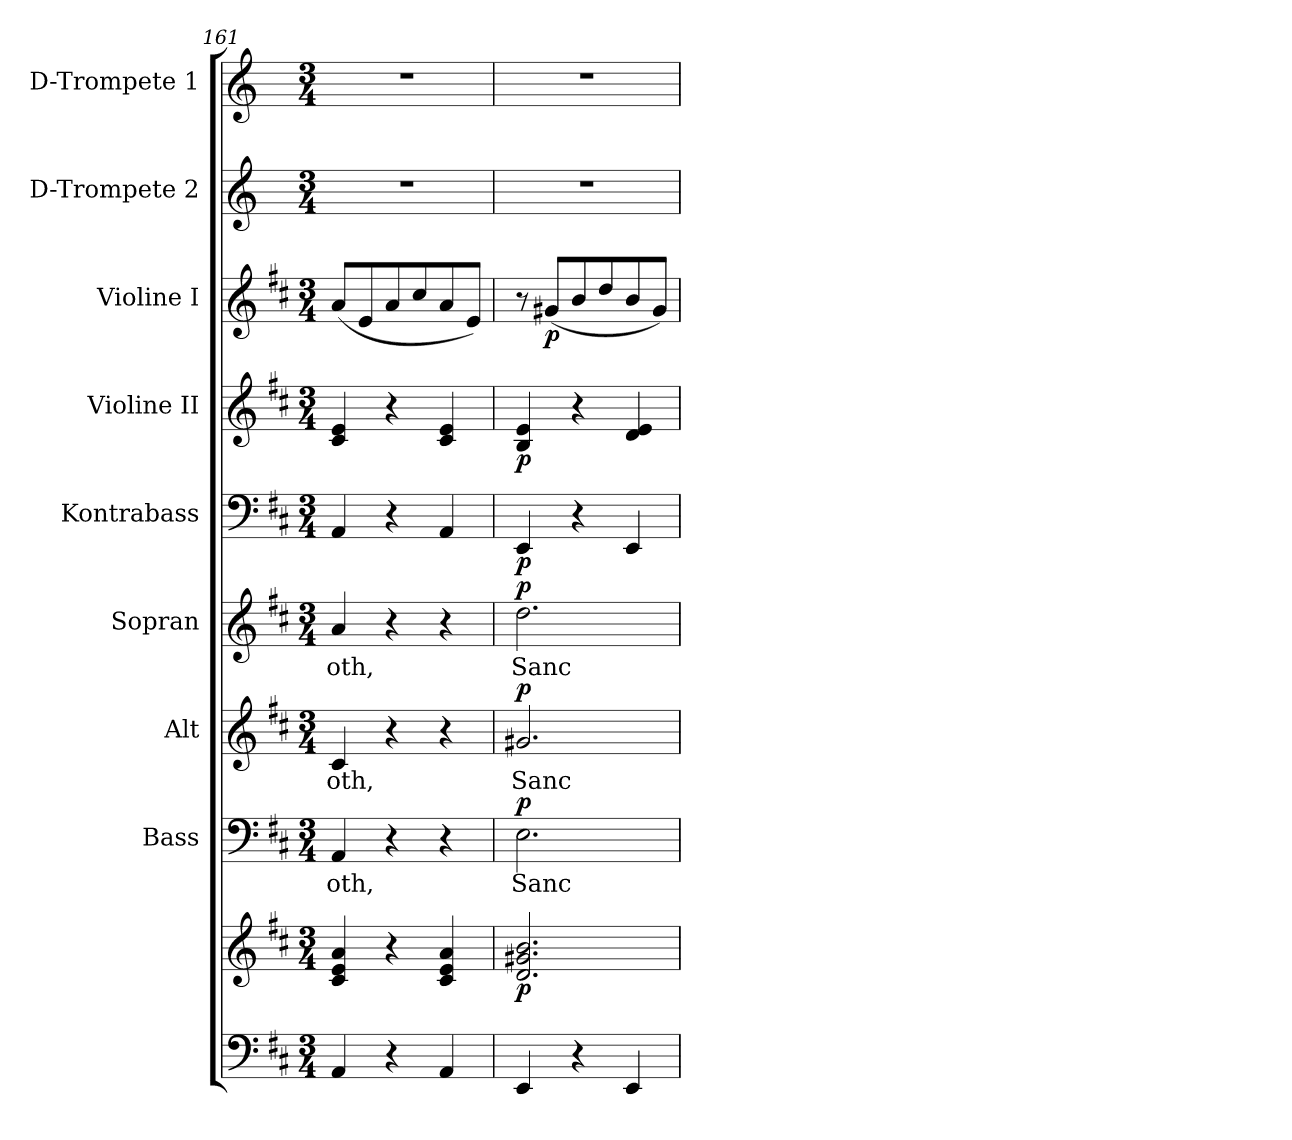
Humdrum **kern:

**kern	**kern	**dynam	**kern	**text	**dynam	**kern	**text	**dynam	**kern	**text	**dynam	**kern	**dynam	**kern	**dynam	**kern	**dynam	**kern	**kern
*part9	*part9	*part9	*part8	*part8	*part8	*part7	*part7	*part7	*part6	*part6	*part6	*part5	*part5	*part4	*part4	*part3	*part3	*part2	*part1
*staff10	*staff9	*staff9/10	*staff8	*staff8	*staff8	*staff7	*staff7	*staff7	*staff6	*staff6	*staff6	*staff5	*staff5	*staff4	*staff4	*staff3	*staff3	*staff2	*staff1
*	*	*	*I"Bass	*	*	*I"Alt	*	*	*I"Sopran	*	*	*I"Kontrabass	*	*I"Violine II	*	*I"Violine I	*	*I"D-Trompete 2	*I"D-Trompete 1
*	*	*	*I'B.	*	*	*I'A.	*	*	*I'S.	*	*	*I'Kb.	*	*I'Vl. II	*	*I'Vl. I	*	*I'D Trp. 2	*I'D Trp. 1
!!LO:PB:g=z
*clefF4	*clefG2	*	*clefF4	*	*	*clefG2	*	*	*clefG2	*	*	*clefF4	*	*clefG2	*	*clefG2	*	*clefG2	*clefG2
*	*	*	*	*	*	*	*	*	*	*	*	*ITrd7c12	*	*	*	*	*	*ITrd-1c-2	*ITrd-1c-2
*k[f#c#]	*k[f#c#]	*	*k[f#c#]	*	*	*k[f#c#]	*	*	*k[f#c#]	*	*	*k[f#c#]	*	*k[f#c#]	*	*k[f#c#]	*	*k[f#c#]	*k[f#c#]
*D:	*D:	*	*D:	*	*	*D:	*	*	*D:	*	*	*D:	*	*D:	*	*D:	*	*D:	*D:
*M3/4	*M3/4	*	*M3/4	*	*	*M3/4	*	*	*M3/4	*	*	*M3/4	*	*M3/4	*	*M3/4	*	*M3/4	*M3/4
=161	=161	=161	=161	=161	=161	=161	=161	=161	=161	=161	=161	=161	=161	=161	=161	=161	=161	=161	=161
!	!	!	!	!LO:LY:b	!	!	!LO:LY:b	!	!	!LO:LY:b	!	!	!	!	!	!	!	!	!
4AA/	4c#/ 4e/ 4a/	.	4AA/	-oth,	.	4c#/	-oth,	.	4a/	-oth,	.	4AAA/	.	4c#/ 4e/	.	(<8a/L	.	2.r	2.r
.	.	.	.	.	.	.	.	.	.	.	.	.	.	.	.	8e/	.	.	.
4r	4r	.	4r	.	.	4r	.	.	4r	.	.	4r	.	4r	.	8a/	.	.	.
.	.	.	.	.	.	.	.	.	.	.	.	.	.	.	.	8cc#/	.	.	.
4AA/	4c#/ 4e/ 4a/	.	4r	.	.	4r	.	.	4r	.	.	4AAA/	.	4c#/ 4e/	.	8a/	.	.	.
.	.	.	.	.	.	.	.	.	.	.	.	.	.	.	.	8e/J)	.	.	.
=162	=162	=162	=162	=162	=162	=162	=162	=162	=162	=162	=162	=162	=162	=162	=162	=162	=162	=162	=162
!	!	!LO:DY:b	!	!LO:LY:b	!LO:DY:a	!	!LO:LY:b	!LO:DY:a	!	!LO:LY:b	!LO:DY:a	!	!LO:DY:b	!	!LO:DY:b	!	!	!	!
4EE/	2.d/ 2.g#X/ 2.b/	p	2.E\	Sanc-	p	2.g#X/	Sanc-	p	2.dd\	Sanc-	p	4EEE/	p	4B/ 4e/	p	8r	.	2.r	2.r
!	!	!	!	!	!	!	!	!	!	!	!	!	!	!	!	!	!LO:DY:b	!	!
.	.	.	.	.	.	.	.	.	.	.	.	.	.	.	.	(<8g#X/L	p	.	.
4r	.	.	.	.	.	.	.	.	.	.	.	4r	.	4r	.	8b/	.	.	.
.	.	.	.	.	.	.	.	.	.	.	.	.	.	.	.	8dd/	.	.	.
4EE/	.	.	.	.	.	.	.	.	.	.	.	4EEE/	.	4d/ 4e/	.	8b/	.	.	.
.	.	.	.	.	.	.	.	.	.	.	.	.	.	.	.	8g#/J)	.	.	.
=	=	=	=	=	=	=	=	=	=	=	=	=	=	=	=	=	=	=	=
*-	*-	*-	*-	*-	*-	*-	*-	*-	*-	*-	*-	*-	*-	*-	*-	*-	*-	*-	*-
